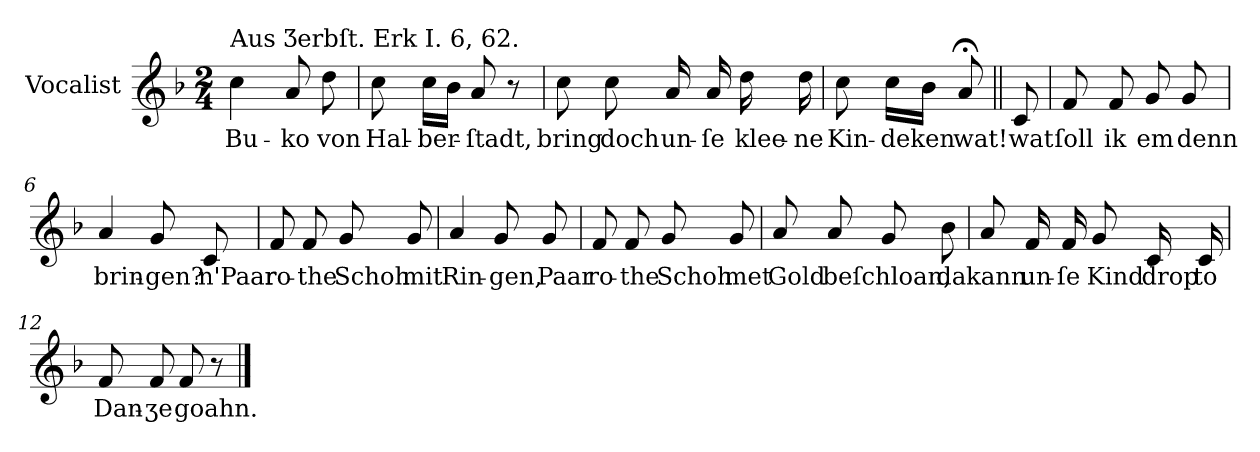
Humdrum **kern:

**kern	**text
*part1	*part1
*staff1	*staff1
*I"Vocalist	*
*k[b-]	*
*F:	*
*M2/4	*
=1	=1
!LO:TX:a:t=Aus Ʒerbſt. Erk I. 6, 62.	!
4cc	Bu-
8a	-ko
8dd	von
=2	=2
8cc	Hal-
16ccLL	-ber-
16b-JJ	.
8a	-ſtadt,
8r	.
=3	=3
8cc	bring
8cc	doch
16a	un-
16a	-ſe
16dd	klee-
16dd	-ne
=4	=4
8cc	Kin-
16ccLL	-deken
16b-JJ	.
8a;<	wat!
=||	=||
8c	wat
=5	=5
8f	ſoll
8f	ik
8g	em
8g	denn
=6	=6
4a	brin-
8g	-gen?
8c	n'Paar
=7	=7
8f	ro-
8f	-the
8g	Schoh
8g	mit
=8	=8
4a	Rin-
8g	-gen,
8g	Paar
=9	=9
8f	ro-
8f	-the
8g	Schoh
8g	met
=10	=10
8a	Gold
8a	beſchloan,
8g	.
8b-	da
=11	=11
8a	kann
16f	un-
16f	-ſe
8g	Kind
16c	drop
16c	to
=12	=12
8f	Dan-
8f	-ʒe
8f	goahn.
8r	.
==	==
*-	*-
